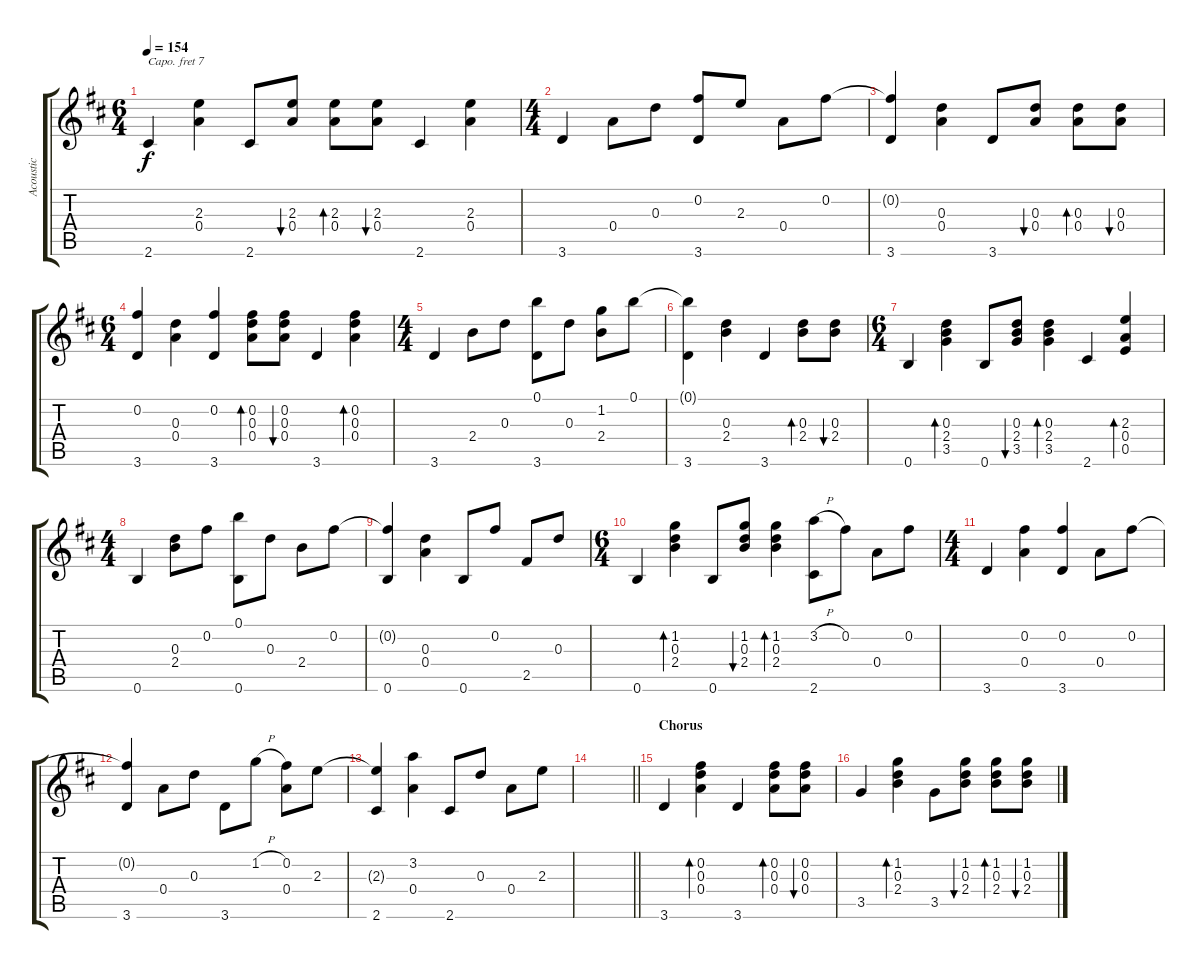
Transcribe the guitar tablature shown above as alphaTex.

\track ("Acoustic" "Acoustic") {instrument acousticguitarsteel}
\staff {score tabs}
\capo 7
\tuning (E4 B3 G3 D3 A2 E2) {hide}
\ts (6 4)
\tempo 154
\clef g2
\ks d
2.6.4{dy f} (2.3 0.4).4 2.6.8 (2.3 0.4).8{bu 30} (2.3 0.4).8{bd 30} (2.3 0.4).8{bu 30} 2.6.4 (2.3 0.4).4 |
\ts (4 4)
3.6.4 0.4.8 0.3.8 (0.2 3.6).8 2.3.8 0.4.8 0.2.8 |
(0.2{t} 3.6).4 (0.3 0.4).4 3.6.8 (0.3 0.4).8{bu 30} (0.3 0.4).8{bd 30} (0.3 0.4).8{bu 30} |
\ts (6 4)
(0.2 3.6).4 (0.3 0.4).4 (0.2 3.6).4 (0.2 0.3 0.4).8{bd 30} (0.2 0.3 0.4).8{bu 30} 3.6.4 (0.2 0.3 0.4).4{bd 30} |
\ts (4 4)
3.6.4 2.4.8 0.3.8 (0.1 3.6).8 0.3.8 (1.2 2.4).8 0.1.8 |
(0.1{t} 3.6).4 (0.3 2.4).4 3.6.4 (0.3 2.4).8{bd 30} (0.3 2.4).8{bu 30} |
\ts (6 4)
0.6.4 (0.3 2.4 3.5).4{bd 30} 0.6.8 (0.3 2.4 3.5).8{bu 30} (0.3 2.4 3.5).4{bd 30} 2.6.4 (2.3 0.4 0.5).4{bd 30} |
\ts (4 4)
0.6.4 (0.3 2.4).8 0.2.8 (0.1 0.6).8 0.3.8 2.4.8 0.2.8 |
(0.2{t} 0.6).4 (0.3 0.4).4 0.6.8 0.2.8 2.5.8 0.3.8 |
\ts (6 4)
0.6.4 (1.2 0.3 2.4).4{bd 30} 0.6.8 (1.2 0.3 2.4).8{bu 30} (1.2 0.3 2.4).4{bd 30} (3.2{h} 2.6).8 0.2.8 0.4.8 0.2.8 |
\ts (4 4)
3.6.4 (0.2 0.4).4 (0.2 3.6).4 0.4.8 0.2.8 |
(0.2{t} 3.6).4 0.4.8 0.3.8 3.6.8 1.2{h}.8 (0.2 0.4).8 2.3.8 |
(2.3{t} 2.6).4 (3.2 0.4).4 2.6.8 0.3.8 0.4.8 2.3.8 |
\barLineRight lightlight
|
\section ("" "Chorus")
3.6.4 (0.2 0.3 0.4).4{bd 60} 3.6.4 (0.2 0.3 0.4).8{bd 30} (0.2 0.3 0.4).8{bu 30} |
3.5.4 (1.2 0.3 2.4).4{bd 30} 3.5.8 (1.2 0.3 2.4).8{bu 30} (1.2 0.3 2.4).8{bd 30} (1.2 0.3 2.4).8{bu 30}
